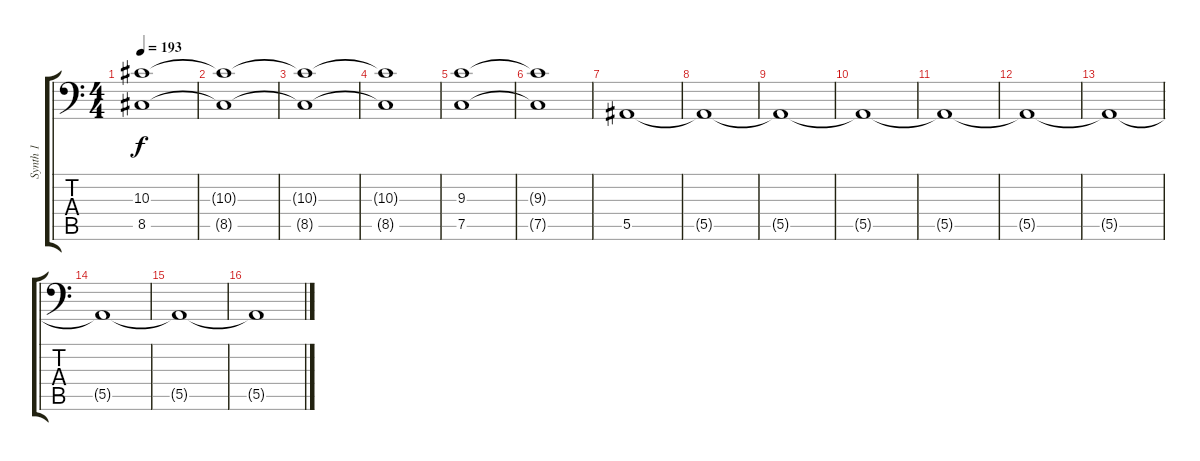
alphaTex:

\track ("Synth 1" "Synth 1") {instrument pad2warm}
\staff {score tabs}
\tuning (C4 G3 Eb3 Bb2 F2 Bb1) {hide}
\ts (4 4)
\tempo 193
\clef f4
\ks c
(10.3 8.5).1{dy f} |
(10.3{t} 8.5{t}).1 |
(10.3{t} 8.5{t}).1 |
(10.3{t} 8.5{t}).1 |
(9.3 7.5).1 |
(9.3{t} 7.5{t}).1 |
5.5.1 |
5.5{t}.1 |
5.5{t}.1 |
5.5{t}.1 |
5.5{t}.1 |
5.5{t}.1 |
5.5{t}.1 |
5.5{t}.1 |
5.5{t}.1 |
5.5{t}.1
